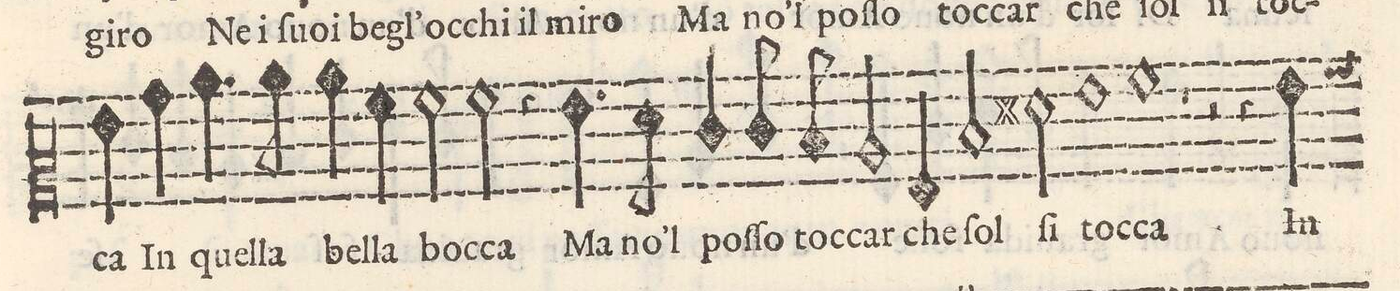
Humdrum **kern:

**kern	**text
*I"ALTO	*
*clefC2	*
*k[]	*
*met(C)	*
*M2/1	*
4g\	-ca
4b\	In
4.cc\	quel-
8cc\	-la
4cc\	bel-
4a\	-la
=33-	=33-
2a\	boc-
2a\	-ca
4r	.
4.g\	Ma
8f\	no'l
4e/	poſ-
=34-	=34-
8e/	-ſo
8d/	toc-
2c/	-car
4G/	che
2d/	ſol
2f#X\	ſi
=35-	=35-
1g	toc-
1a	-ca
=36-	=36-
1r	.
2r	.
4r	.
4g\	In
*custos:a	*
=37-	=37-
*-	*-
